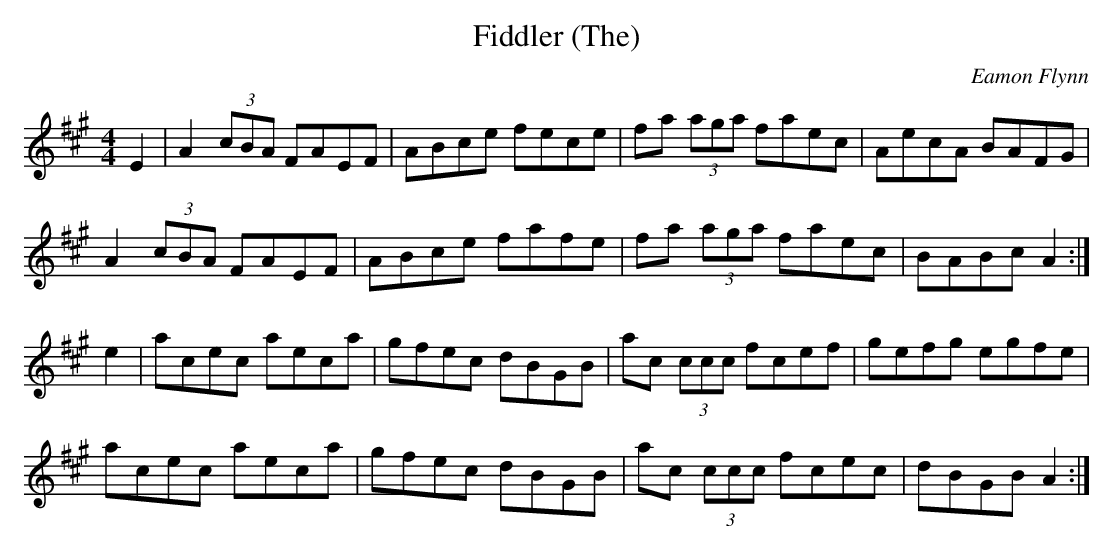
X:1
T: Fiddler (The)
C: Eamon Flynn
M: 4/4
L: 1/8
K: A
E2 | A2 (3cBA FAEF | ABce fece | fa (3aga faec |\
AecA BAFG |
A2 (3cBA FAEF | ABce fafe | fa (3aga faec |\
BABc A2 :|
e2 | acec aeca | gfec dBGB | ac (3ccc fcef |\
gefg egfe |
acec aeca | gfec dBGB | ac (3ccc fcec |\
dBGB A2 :|
